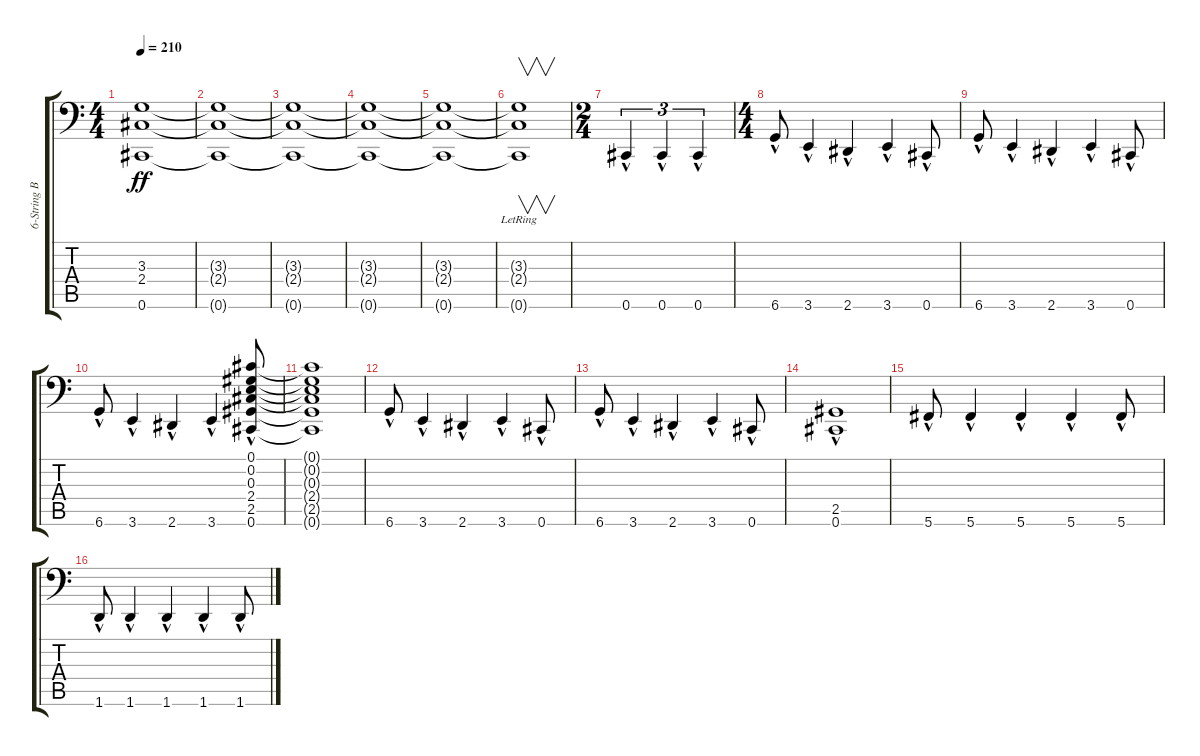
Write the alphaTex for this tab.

\track ("6-String Bass" "6-String B") {instrument electricbassfinger}
\staff {score tabs}
\tuning (Db3 Ab2 E2 B1 Gb1 Db1) {hide}
\ts (4 4)
\tempo 210
\clef f4
\ks c
(3.3{t} 2.4{t} 0.6{t}).1{dy ff} |
(3.3{t} 2.4{t} 0.6{t}).1 |
(3.3{t} 2.4{t} 0.6{t}).1 |
(3.3{t} 2.4{t} 0.6{t}).1 |
(3.3{t} 2.4{t} 0.6{t}).1 |
(3.3{t} 2.4{t} 0.6{lr t}).1{v} |
\ts (2 4)
0.6{hac}.4{tu (3 2)} 0.6{hac}.4{tu (3 2)} 0.6{hac}.4{tu (3 2)} |
\ts (4 4)
6.6{hac}.8 3.6{hac}.4 2.6{hac}.4 3.6{hac}.4 0.6{hac}.8 |
6.6{hac}.8 3.6{hac}.4 2.6{hac}.4 3.6{hac}.4 0.6{hac}.8 |
6.6{hac}.8 3.6{hac}.4 2.6{hac}.4 3.6{hac}.4 (0.1{hac} 0.2{hac} 0.3{hac} 2.4{hac} 2.5{hac} 0.6{hac}).8 |
(0.1{t} 0.2{t} 0.3{t} 2.4{t} 2.5{t} 0.6{t}).1 |
6.6{hac}.8 3.6{hac}.4 2.6{hac}.4 3.6{hac}.4 0.6{hac}.8 |
6.6{hac}.8 3.6{hac}.4 2.6{hac}.4 3.6{hac}.4 0.6{hac}.8 |
(2.5{hac} 0.6{hac}).1 |
5.6{hac}.8 5.6{hac}.4 5.6{hac}.4 5.6{hac}.4 5.6{hac}.8 |
1.6{hac}.8 1.6{hac}.4 1.6{hac}.4 1.6{hac}.4 1.6{hac}.8
